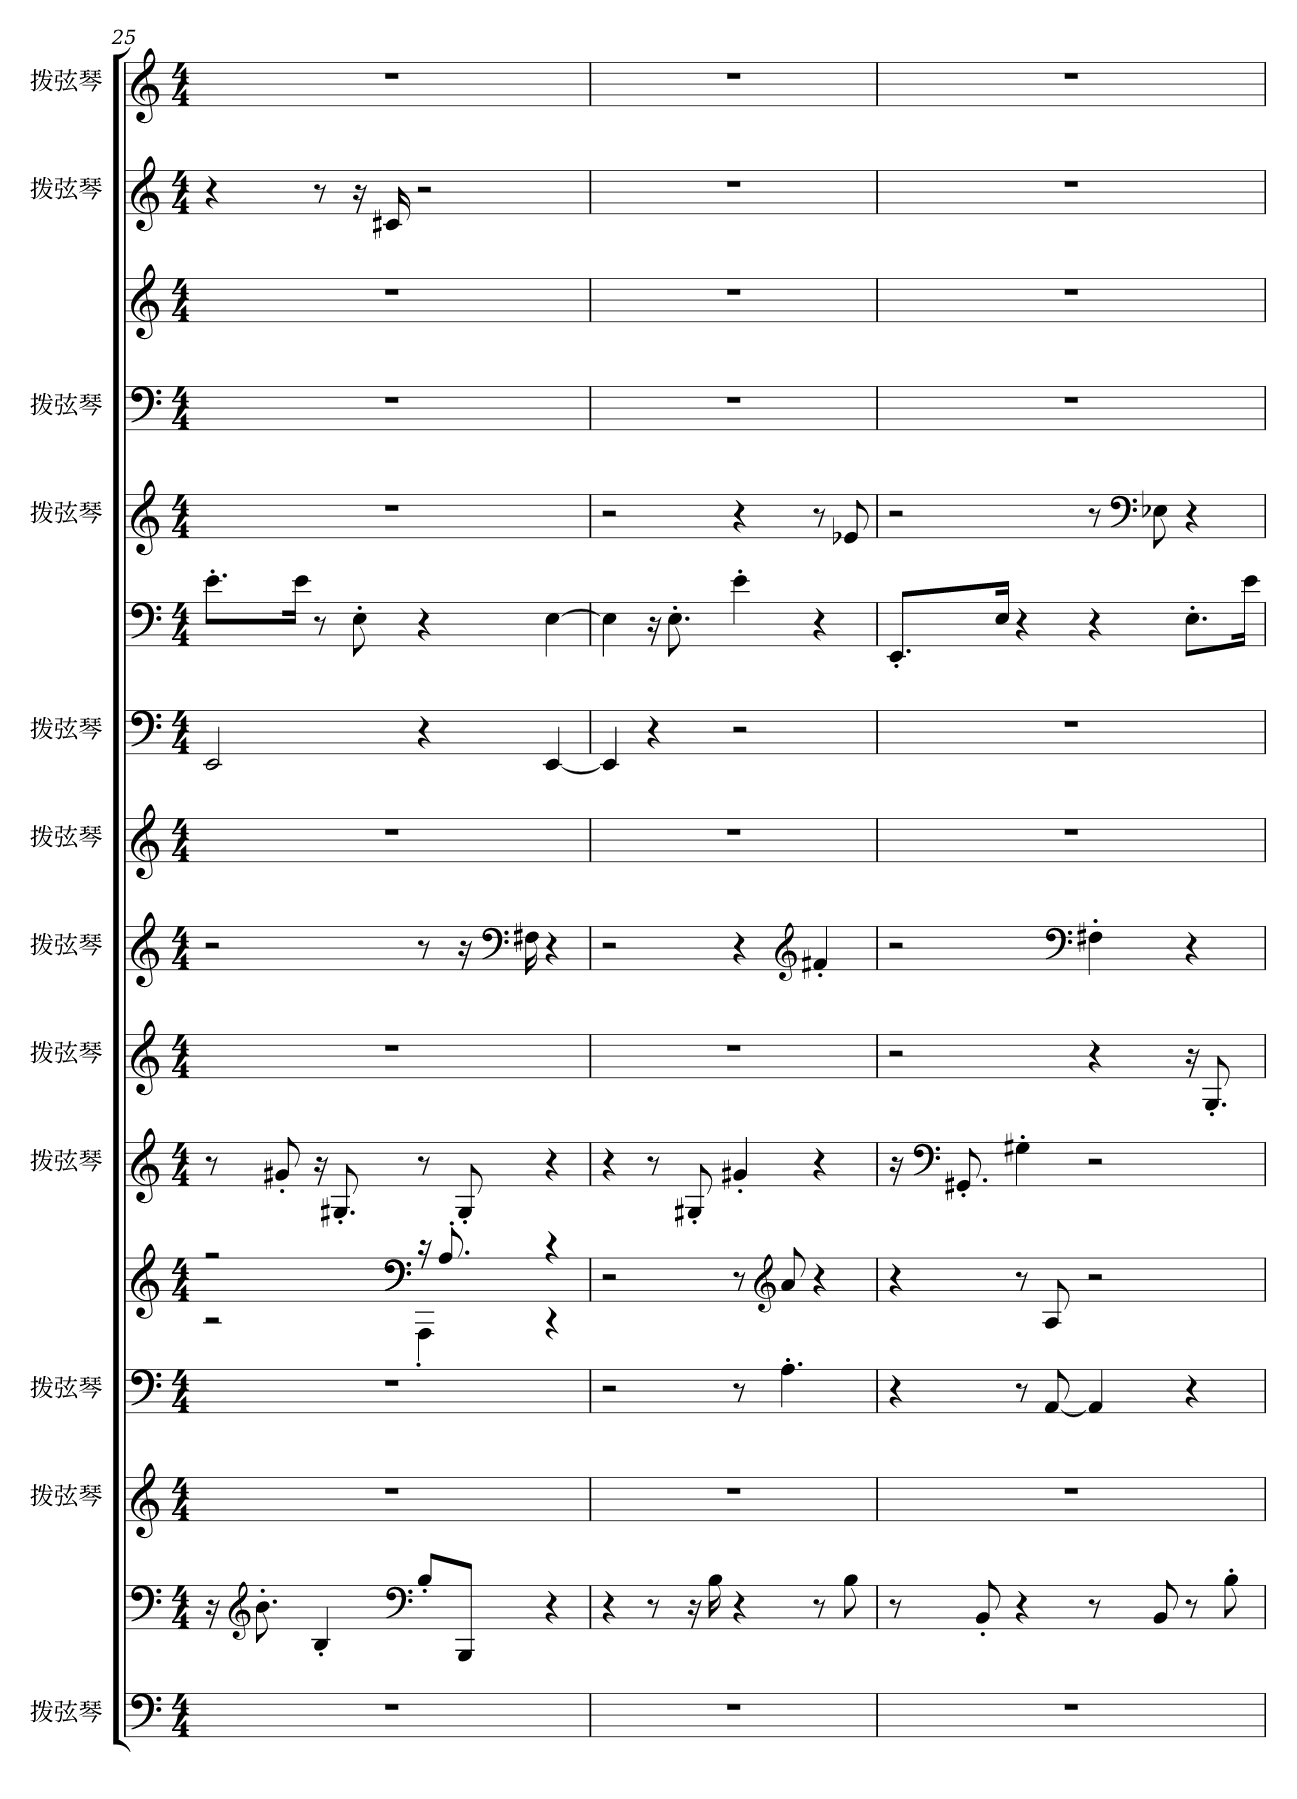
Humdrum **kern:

**kern	**kern	**kern	**kern	**kern	**kern	**kern	**kern	**kern	**kern	**kern	**kern	**kern	**kern	**kern	**kern
*part12	*part12	*part11	*part10	*part10	*part9	*part8	*part7	*part6	*part5	*part5	*part4	*part3	*part3	*part2	*part1
*staff16	*staff15	*staff14	*staff13	*staff12	*staff11	*staff10	*staff9	*staff8	*staff7	*staff6	*staff5	*staff4	*staff3	*staff2	*staff1
*I"拨弦琴	*	*I"拨弦琴	*I"拨弦琴	*	*I"拨弦琴	*I"拨弦琴	*I"拨弦琴	*I"拨弦琴	*I"拨弦琴	*	*I"拨弦琴	*I"拨弦琴	*	*I"拨弦琴	*I"拨弦琴
!!LO:PB:g=z
*clefF4	*clefF4	*clefG2	*clefF4	*clefG2	*clefG2	*clefG2	*clefG2	*clefG2	*clefF4	*clefF4	*clefG2	*clefF4	*clefG2	*clefG2	*clefG2
*k[]	*k[]	*k[]	*k[]	*k[]	*k[]	*k[]	*k[]	*k[]	*k[]	*k[]	*k[]	*k[]	*k[]	*k[]	*k[]
*M4/4	*M4/4	*M4/4	*M4/4	*M4/4	*M4/4	*M4/4	*M4/4	*M4/4	*M4/4	*M4/4	*M4/4	*M4/4	*M4/4	*M4/4	*M4/4
=25	=25	=25	=25	=25	=25	=25	=25	=25	=25	=25	=25	=25	=25	=25	=25
*	*	*	*	*^	*	*	*	*	*	*	*	*	*	*	*
1r	16r	1r	1r	2r	2r	8r	1r	2r	1r	2EE/	8.e'\L	1r	1r	1r	4r	1r
*	*clefG2	*	*	*	*	*	*	*	*	*	*	*	*	*	*	*
.	8.b'\	.	.	.	.	.	.	.	.	.	.	.	.	.	.	.
.	.	.	.	.	.	8g#X'/	.	.	.	.	.	.	.	.	.	.
.	.	.	.	.	.	.	.	.	.	.	16e\Jk	.	.	.	.	.
.	4B'/	.	.	.	.	16r	.	.	.	.	8r	.	.	.	8r	.
.	.	.	.	.	.	8.G#X'/	.	.	.	.	.	.	.	.	.	.
.	.	.	.	.	.	.	.	.	.	.	8E'\	.	.	.	16r	.
.	.	.	.	.	.	.	.	.	.	.	.	.	.	.	16c#X/	.
*	*clefF4	*	*	*clefF4	*	*	*	*	*	*	*	*	*	*	*	*
.	8B'/L	.	.	16r	4AAA'\	8r	.	8r	.	4r	4r	.	.	.	2r	.
.	.	.	.	8.A'/	.	.	.	.	.	.	.	.	.	.	.	.
.	8BBB/J	.	.	.	.	8G#'/	.	16r	.	.	.	.	.	.	.	.
*	*	*	*	*	*	*	*	*clefF4	*	*	*	*	*	*	*	*
.	.	.	.	.	.	.	.	16F#X\	.	.	.	.	.	.	.	.
.	4r	.	.	4r	4r	4r	.	4r	.	[4EE/	[4E\	.	.	.	.	.
*	*	*	*	*v	*v	*	*	*	*	*	*	*	*	*	*	*
=26	=26	=26	=26	=26	=26	=26	=26	=26	=26	=26	=26	=26	=26	=26	=26
1r	4r	1r	2r	2r	4r	1r	2r	1r	4EE/]	4E\]	2r	1r	1r	1r	1r
.	8r	.	.	.	8r	.	.	.	4r	16r	.	.	.	.	.
.	.	.	.	.	.	.	.	.	.	8.E'\	.	.	.	.	.
.	16r	.	.	.	8G#X'/	.	.	.	.	.	.	.	.	.	.
.	16B\	.	.	.	.	.	.	.	.	.	.	.	.	.	.
.	4r	.	8r	8r	4g#X'/	.	4r	.	2r	4e'\	4r	.	.	.	.
*	*	*	*	*clefG2	*	*	*	*	*	*	*	*	*	*	*
.	.	.	4.A'\	8a/	.	.	.	.	.	.	.	.	.	.	.
*	*	*	*	*	*	*	*clefG2	*	*	*	*	*	*	*	*
.	8r	.	.	4r	4r	.	4f#X'/	.	.	4r	8r	.	.	.	.
.	8B\	.	.	.	.	.	.	.	.	.	8e-X/	.	.	.	.
!!LO:PB:g=z
=27	=27	=27	=27	=27	=27	=27	=27	=27	=27	=27	=27	=27	=27	=27	=27
1r	8r	1r	4r	4r	16r	2r	2r	1r	1r	8.EE'/L	2r	1r	1r	1r	1r
*	*	*	*	*	*clefF4	*	*	*	*	*	*	*	*	*	*
.	.	.	.	.	8.GG#X'/	.	.	.	.	.	.	.	.	.	.
.	8BB'/	.	.	.	.	.	.	.	.	.	.	.	.	.	.
.	.	.	.	.	.	.	.	.	.	16E/Jk	.	.	.	.	.
.	4r	.	8r	8r	4G#X'\	.	.	.	.	4r	.	.	.	.	.
.	.	.	[8AA/	8A/	.	.	.	.	.	.	.	.	.	.	.
*	*	*	*	*	*	*	*clefF4	*	*	*	*	*	*	*	*
.	8r	.	4AA/]	2r	2r	4r	4F#X'\	.	.	4r	8r	.	.	.	.
*	*	*	*	*	*	*	*	*	*	*	*clefF4	*	*	*	*
.	8BB/	.	.	.	.	.	.	.	.	.	8E-X\	.	.	.	.
.	8r	.	4r	.	.	16r	4r	.	.	8.E'\L	4r	.	.	.	.
.	.	.	.	.	.	8.G'/	.	.	.	.	.	.	.	.	.
.	8B'\	.	.	.	.	.	.	.	.	.	.	.	.	.	.
.	.	.	.	.	.	.	.	.	.	16e\Jk	.	.	.	.	.
=	=	=	=	=	=	=	=	=	=	=	=	=	=	=	=
*-	*-	*-	*-	*-	*-	*-	*-	*-	*-	*-	*-	*-	*-	*-	*-
